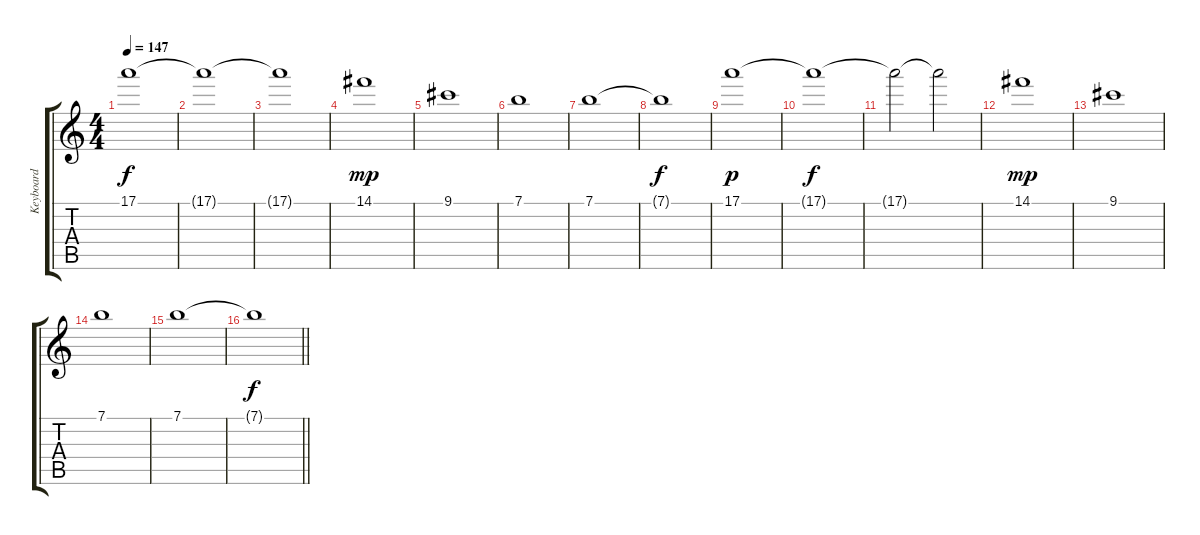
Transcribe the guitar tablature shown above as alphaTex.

\track ("Keyboard" "Keyboard") {instrument stringensemble1}
\staff {score tabs}
\tuning (E5 B3 G3 D3 A2 E2) {hide}
\ts (4 4)
\tempo 147
\clef g2
\ks c
17.1.1{dy f} |
17.1{t}.1 |
17.1{t}.1 |
14.1.1{dy mp} |
9.1.1 |
7.1.1 |
7.1.1 |
7.1{t}.1{dy f} |
17.1.1{dy p} |
17.1{t}.1{dy f} |
17.1{t}.2 17.1{t}.2 |
14.1.1{dy mp} |
9.1.1 |
7.1.1 |
7.1.1 |
\barLineRight lightlight
7.1{t}.1{dy f}
